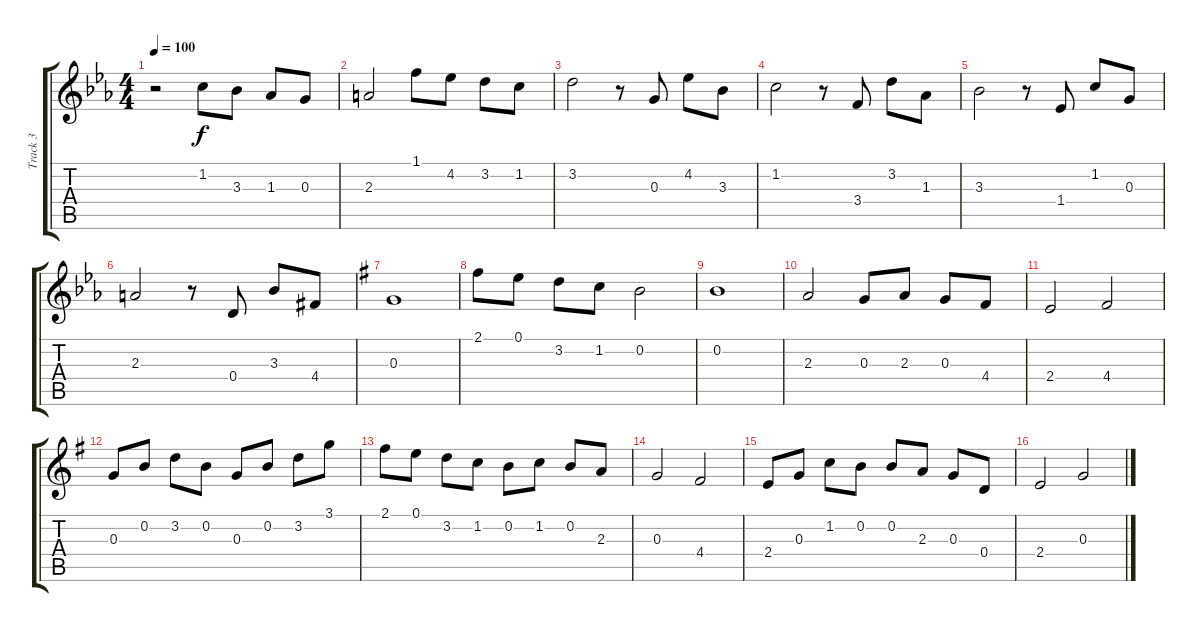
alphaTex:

\track ("Track 3" "Track 3") {instrument acousticguitarnylon}
\staff {score tabs}
\tuning (E4 B3 G3 D3 A2 E2) {hide}
\ts (4 4)
\tempo 100
\clef g2
\ks cminor
r.2{dy f} 1.2.8 3.3.8 1.3.8 0.3.8 |
2.3.2 1.1.8 4.2.8 3.2.8 1.2.8 |
3.2.2 r.8 0.3.8 4.2.8 3.3.8 |
1.2.2 r.8 3.4.8 3.2.8 1.3.8 |
3.3.2 r.8 1.4.8 1.2.8 0.3.8 |
2.3.2 r.8 0.4.8 3.3.8 4.4{acc #}.8 |
\ks g
0.3.1 |
2.1.8 0.1.8 3.2.8 1.2.8 0.2.2 |
0.2.1 |
2.3.2 0.3.8 2.3.8 0.3.8 4.4.8 |
2.4.2 4.4.2 |
0.3.8 0.2.8 3.2.8 0.2.8 0.3.8 0.2.8 3.2.8 3.1.8 |
2.1.8 0.1.8 3.2.8 1.2.8 0.2.8 1.2.8 0.2.8 2.3.8 |
0.3.2 4.4.2 |
2.4.8 0.3.8 1.2.8 0.2.8 0.2.8 2.3.8 0.3.8 0.4.8 |
2.4.2 0.3.2
